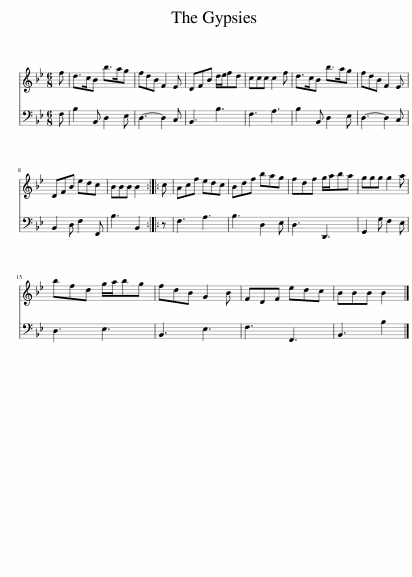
X:1
%%score 1 2
L:1/8
M:6/8
I:linebreak $
K:Bb
V:1 treble
V:2 bass
V:1
 f | d>cB b>ag | fdB F2 E | DFB d/e/fd | ccc c2 f | %5
 d>cB b>ag | fdB F2 E |$ DFB edc | BBB B2 :: c | %10
 Acf edc | Bdf bag | fdf g/a/ba | ggg g2 a |$ bfd g/a/bg | %15
 fdB G2 B | FDF edc | BBB B2 |] %18
V:2
 F, | B,2 B,, D,2 E, | D,3- D,2 C, | B,,3 B,3 | F,3 A,3 | %5
 B,2 B,, D,2 E, | D,3- D,2 C, |$ B,,2 D, F,2 F,, | B,3 B,,2 :: z | %10
 F,3 A,3 | B,3 D,2 E, | D,3 D,,3 | G,,2 G, F,2 E, |$ D,3 E,3 | %15
 B,,3 E,3 | F,3 F,,3 | B,,3 B,2 |] %18
